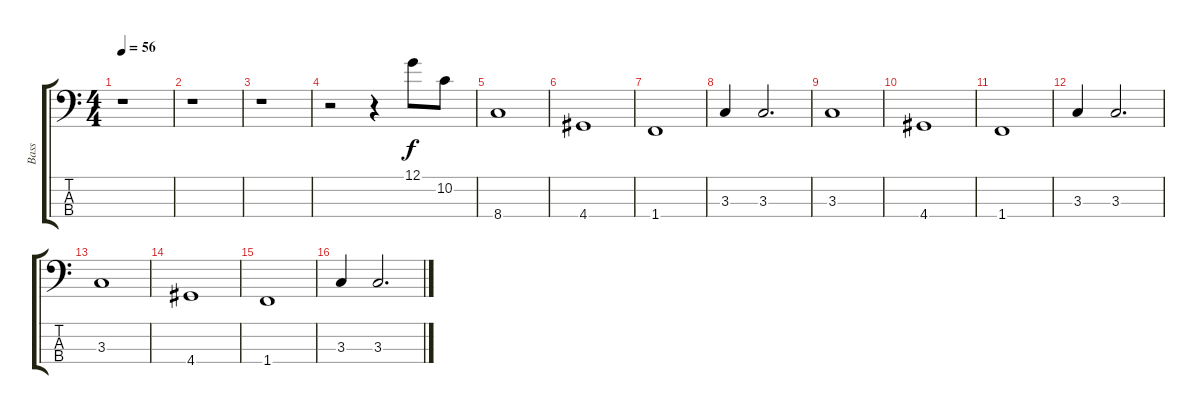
\track ("Bass" "Bass") {instrument electricbassfinger}
\staff {score tabs}
\tuning (G2 D2 A1 E1) {hide}
\ts (4 4)
\tempo 56
\clef f4
\ks c
r.1{dy f instrument electricbassfinger} |
r.1 |
r.1 |
r.2 r.4 12.1.8 10.2.8 |
8.4.1 |
4.4.1 |
1.4.1 |
3.3.4 3.3.2{d} |
3.3.1 |
4.4.1 |
1.4.1 |
3.3.4 3.3.2{d} |
3.3.1 |
4.4.1 |
1.4.1 |
3.3.4 3.3.2{d}
